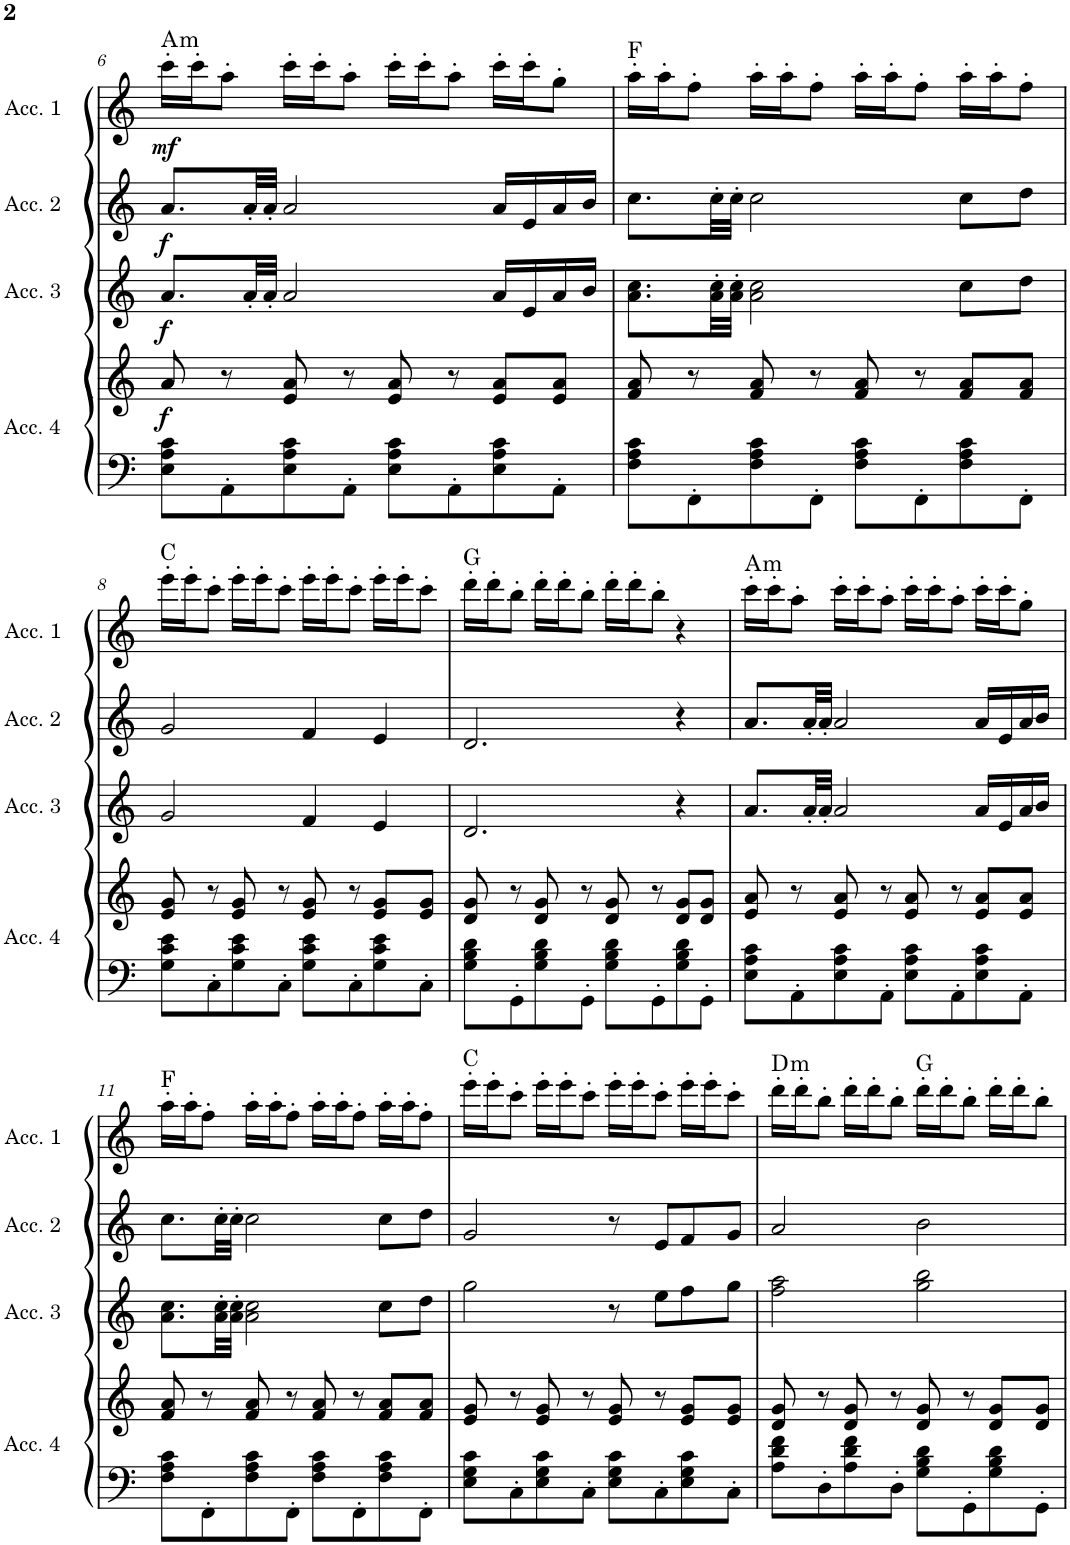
**kern	**kern	**dynam	**kern	**dynam	**kern	**dynam	**kern	**dynam	**harte
*part4	*part4	*part4	*part3	*part3	*part2	*part2	*part1	*part1	*part1
*staff5	*staff4	*staff4/5	*staff3	*staff3	*staff2	*staff2	*staff1	*staff1	*
*I"Accordion 4	*	*	*I"Accordion 3	*	*I"Accordion 2	*	*I"Accordion 1	*	*
*I'Acc. 4	*	*	*I'Acc. 3	*	*I'Acc. 2	*	*I'Acc. 1	*	*
!!LO:PB:g=z
*clefF4	*clefG2	*	*clefG2	*	*clefG2	*	*clefG2	*	*
*	*	*	*Trd7c12	*	*	*	*	*	*
*k[]	*k[]	*	*k[]	*	*k[]	*	*k[]	*	*
*M4/4	*M4/4	*	*M4/4	*	*M4/4	*	*M4/4	*	*
=6	=6	=6	=6	=6	=6	=6	=6	=6	=6
!	!	!LO:DY:b	!	!LO:DY:b	!	!LO:DY:b	!	!LO:DY:b	!LO:H:kt=m
8E\ 8A\ 8c\L	8a/	f	8.a/L	f	8.a/L	f	16ccc'\LL	mf	A:min
.	.	.	.	.	.	.	16ccc'\J	.	.
8AA'\	8r	.	.	.	.	.	8aa'\J	.	.
.	.	.	32a'/LL	.	32a'/LL	.	.	.	.
.	.	.	32a'/JJJ	.	32a'/JJJ	.	.	.	.
8E\ 8A\ 8c\	8e/ 8a/	.	2a/	.	2a/	.	16ccc'\LL	.	.
.	.	.	.	.	.	.	16ccc'\J	.	.
8AA'\J	8r	.	.	.	.	.	8aa'\J	.	.
8E\ 8A\ 8c\L	8e/ 8a/	.	.	.	.	.	16ccc'\LL	.	.
.	.	.	.	.	.	.	16ccc'\J	.	.
8AA'\	8r	.	.	.	.	.	8aa'\J	.	.
8E\ 8A\ 8c\	8e/ 8a/L	.	16a/LL	.	16a/LL	.	16ccc'\LL	.	.
.	.	.	16e/	.	16e/	.	16ccc'\J	.	.
8AA'\J	8e/ 8a/J	.	16a/	.	16a/	.	8gg'\J	.	.
.	.	.	16b/JJ	.	16b/JJ	.	.	.	.
=7	=7	=7	=7	=7	=7	=7	=7	=7	=7
8F\ 8A\ 8c\L	8f/ 8a/	.	8.a\ 8.cc\L	.	8.cc\L	.	16aa'\LL	.	F:maj
.	.	.	.	.	.	.	16aa'\J	.	.
8FF'\	8r	.	.	.	.	.	8ff'\J	.	.
.	.	.	32a\' 32cc\'LL	.	32cc'\LL	.	.	.	.
.	.	.	32a\' 32cc\'JJJ	.	32cc'\JJJ	.	.	.	.
8F\ 8A\ 8c\	8f/ 8a/	.	2a\ 2cc\	.	2cc\	.	16aa'\LL	.	.
.	.	.	.	.	.	.	16aa'\J	.	.
8FF'\J	8r	.	.	.	.	.	8ff'\J	.	.
8F\ 8A\ 8c\L	8f/ 8a/	.	.	.	.	.	16aa'\LL	.	.
.	.	.	.	.	.	.	16aa'\J	.	.
8FF'\	8r	.	.	.	.	.	8ff'\J	.	.
8F\ 8A\ 8c\	8f/ 8a/L	.	8cc\L	.	8cc\L	.	16aa'\LL	.	.
.	.	.	.	.	.	.	16aa'\J	.	.
8FF'\J	8f/ 8a/J	.	8dd\J	.	8dd\J	.	8ff'\J	.	.
!!LO:LB:g=z
=8	=8	=8	=8	=8	=8	=8	=8	=8	=8
8G\ 8c\ 8e\L	8e/ 8g/	.	2g/	.	2g/	.	16eee'\LL	.	C:maj
.	.	.	.	.	.	.	16eee'\J	.	.
8C'\	8r	.	.	.	.	.	8ccc'\J	.	.
8G\ 8c\ 8e\	8e/ 8g/	.	.	.	.	.	16eee'\LL	.	.
.	.	.	.	.	.	.	16eee'\J	.	.
8C'\J	8r	.	.	.	.	.	8ccc'\J	.	.
8G\ 8c\ 8e\L	8e/ 8g/	.	4f/	.	4f/	.	16eee'\LL	.	.
.	.	.	.	.	.	.	16eee'\J	.	.
8C'\	8r	.	.	.	.	.	8ccc'\J	.	.
8G\ 8c\ 8e\	8e/ 8g/L	.	4e/	.	4e/	.	16eee'\LL	.	.
.	.	.	.	.	.	.	16eee'\J	.	.
8C'\J	8e/ 8g/J	.	.	.	.	.	8ccc'\J	.	.
=9	=9	=9	=9	=9	=9	=9	=9	=9	=9
8G\ 8B\ 8d\L	8d/ 8g/	.	2.d/	.	2.d/	.	16ddd'\LL	.	G:maj
.	.	.	.	.	.	.	16ddd'\J	.	.
8GG'\	8r	.	.	.	.	.	8bb'\J	.	.
8G\ 8B\ 8d\	8d/ 8g/	.	.	.	.	.	16ddd'\LL	.	.
.	.	.	.	.	.	.	16ddd'\J	.	.
8GG'\J	8r	.	.	.	.	.	8bb'\J	.	.
8G\ 8B\ 8d\L	8d/ 8g/	.	.	.	.	.	16ddd'\LL	.	.
.	.	.	.	.	.	.	16ddd'\J	.	.
8GG'\	8r	.	.	.	.	.	8bb'\J	.	.
8G\ 8B\ 8d\	8d/ 8g/L	.	4r	.	4r	.	4r	.	.
8GG'\J	8d/ 8g/J	.	.	.	.	.	.	.	.
=10	=10	=10	=10	=10	=10	=10	=10	=10	=10
!	!	!	!	!	!	!	!	!	!LO:H:kt=m
8E\ 8A\ 8c\L	8e/ 8a/	.	8.a/L	.	8.a/L	.	16ccc'\LL	.	A:min
.	.	.	.	.	.	.	16ccc'\J	.	.
8AA'\	8r	.	.	.	.	.	8aa'\J	.	.
.	.	.	32a'/LL	.	32a'/LL	.	.	.	.
.	.	.	32a'/JJJ	.	32a'/JJJ	.	.	.	.
8E\ 8A\ 8c\	8e/ 8a/	.	2a/	.	2a/	.	16ccc'\LL	.	.
.	.	.	.	.	.	.	16ccc'\J	.	.
8AA'\J	8r	.	.	.	.	.	8aa'\J	.	.
8E\ 8A\ 8c\L	8e/ 8a/	.	.	.	.	.	16ccc'\LL	.	.
.	.	.	.	.	.	.	16ccc'\J	.	.
8AA'\	8r	.	.	.	.	.	8aa'\J	.	.
8E\ 8A\ 8c\	8e/ 8a/L	.	16a/LL	.	16a/LL	.	16ccc'\LL	.	.
.	.	.	16e/	.	16e/	.	16ccc'\J	.	.
8AA'\J	8e/ 8a/J	.	16a/	.	16a/	.	8gg'\J	.	.
.	.	.	16b/JJ	.	16b/JJ	.	.	.	.
!!LO:LB:g=z
=11	=11	=11	=11	=11	=11	=11	=11	=11	=11
8F\ 8A\ 8c\L	8f/ 8a/	.	8.a\ 8.cc\L	.	8.cc\L	.	16aa'\LL	.	F:maj
.	.	.	.	.	.	.	16aa'\J	.	.
8FF'\	8r	.	.	.	.	.	8ff'\J	.	.
.	.	.	32a\' 32cc\'LL	.	32cc'\LL	.	.	.	.
.	.	.	32a\' 32cc\'JJJ	.	32cc'\JJJ	.	.	.	.
8F\ 8A\ 8c\	8f/ 8a/	.	2a\ 2cc\	.	2cc\	.	16aa'\LL	.	.
.	.	.	.	.	.	.	16aa'\J	.	.
8FF'\J	8r	.	.	.	.	.	8ff'\J	.	.
8F\ 8A\ 8c\L	8f/ 8a/	.	.	.	.	.	16aa'\LL	.	.
.	.	.	.	.	.	.	16aa'\J	.	.
8FF'\	8r	.	.	.	.	.	8ff'\J	.	.
8F\ 8A\ 8c\	8f/ 8a/L	.	8cc\L	.	8cc\L	.	16aa'\LL	.	.
.	.	.	.	.	.	.	16aa'\J	.	.
8FF'\J	8f/ 8a/J	.	8dd\J	.	8dd\J	.	8ff'\J	.	.
=12	=12	=12	=12	=12	=12	=12	=12	=12	=12
8E\ 8G\ 8c\L	8e/ 8g/	.	2gg\	.	2g/	.	16eee'\LL	.	C:maj
.	.	.	.	.	.	.	16eee'\J	.	.
8C'\	8r	.	.	.	.	.	8ccc'\J	.	.
8E\ 8G\ 8c\	8e/ 8g/	.	.	.	.	.	16eee'\LL	.	.
.	.	.	.	.	.	.	16eee'\J	.	.
8C'\J	8r	.	.	.	.	.	8ccc'\J	.	.
8E\ 8G\ 8c\L	8e/ 8g/	.	8r	.	8r	.	16eee'\LL	.	.
.	.	.	.	.	.	.	16eee'\J	.	.
8C'\	8r	.	8ee\L	.	8e/L	.	8ccc'\J	.	.
8E\ 8G\ 8c\	8e/ 8g/L	.	8ff\	.	8f/	.	16eee'\LL	.	.
.	.	.	.	.	.	.	16eee'\J	.	.
8C'\J	8e/ 8g/J	.	8gg\J	.	8g/J	.	8ccc'\J	.	.
=13	=13	=13	=13	=13	=13	=13	=13	=13	=13
!	!	!	!	!	!	!	!	!	!LO:H:kt=m
8A\ 8d\ 8f\L	8d/ 8g/	.	2ff\ 2aa\	.	2a/	.	16ddd'\LL	.	D:min
.	.	.	.	.	.	.	16ddd'\J	.	.
8D'\	8r	.	.	.	.	.	8bb'\J	.	.
8A\ 8d\ 8f\	8d/ 8g/	.	.	.	.	.	16ddd'\LL	.	.
.	.	.	.	.	.	.	16ddd'\J	.	.
8D'\J	8r	.	.	.	.	.	8bb'\J	.	.
8G\ 8B\ 8d\L	8d/ 8g/	.	2gg\ 2bb\	.	2b\	.	16ddd'\LL	.	G:maj
.	.	.	.	.	.	.	16ddd'\J	.	.
8GG'\	8r	.	.	.	.	.	8bb'\J	.	.
8G\ 8B\ 8d\	8d/ 8g/L	.	.	.	.	.	16ddd'\LL	.	.
.	.	.	.	.	.	.	16ddd'\J	.	.
8GG'\J	8d/ 8g/J	.	.	.	.	.	8bb'\J	.	.
=	=	=	=	=	=	=	=	=	=
*-	*-	*-	*-	*-	*-	*-	*-	*-	*-
